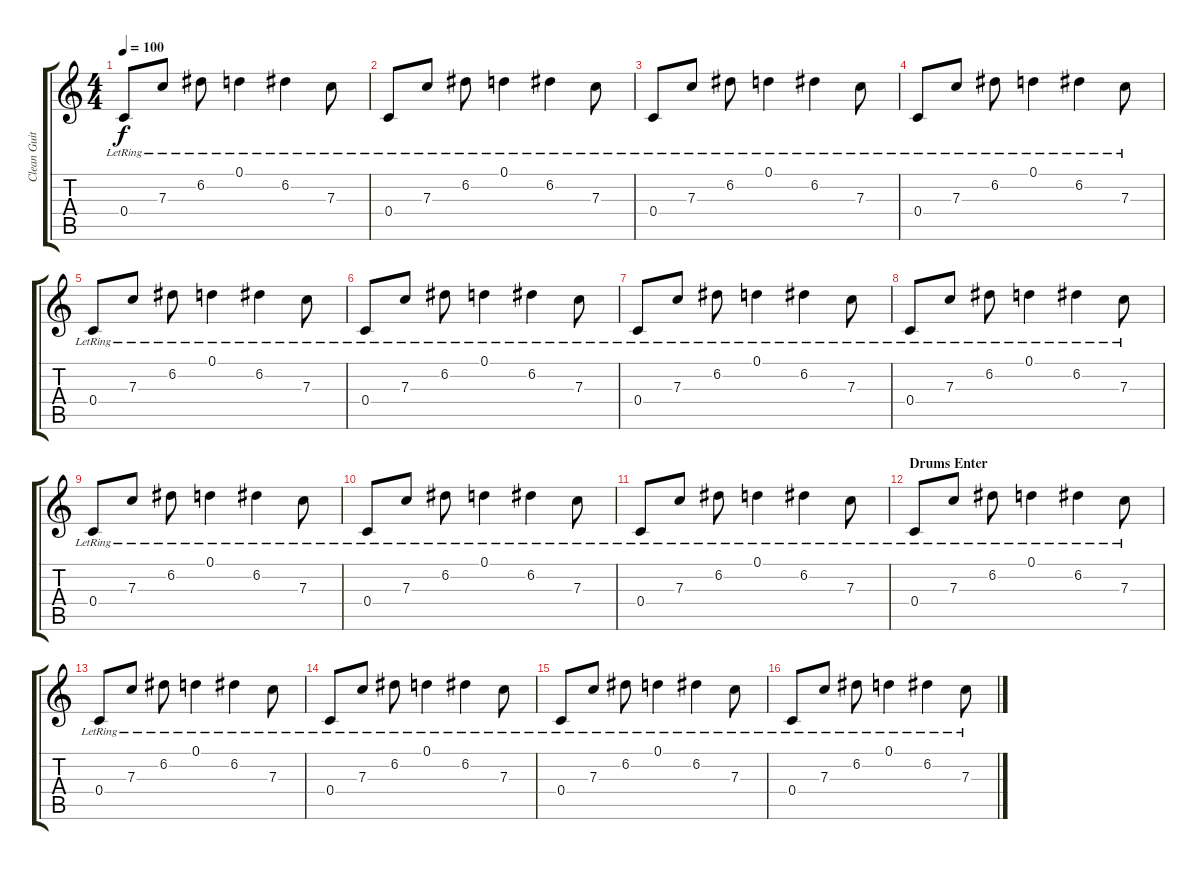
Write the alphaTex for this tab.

\track ("Clean Guitar + Fills" "Clean Guit") {instrument acousticguitarsteel}
\staff {score tabs}
\tuning (D4 A3 F3 C3 G2 D2) {hide}
\ts (4 4)
\tempo 100
\clef g2
\ks c
0.4{lr}.8{dy f} 7.3{lr}.8 6.2{lr}.8 0.1{lr}.4 6.2{lr}.4 7.3{lr}.8 |
0.4{lr}.8 7.3{lr}.8 6.2{lr}.8 0.1{lr}.4 6.2{lr}.4 7.3{lr}.8 |
0.4{lr}.8 7.3{lr}.8 6.2{lr}.8 0.1{lr}.4 6.2{lr}.4 7.3{lr}.8 |
0.4{lr}.8 7.3{lr}.8 6.2{lr}.8 0.1{lr}.4 6.2{lr}.4 7.3{lr}.8 |
0.4{lr}.8 7.3{lr}.8 6.2{lr}.8 0.1{lr}.4 6.2{lr}.4 7.3{lr}.8 |
0.4{lr}.8 7.3{lr}.8 6.2{lr}.8 0.1{lr}.4 6.2{lr}.4 7.3{lr}.8 |
0.4{lr}.8 7.3{lr}.8 6.2{lr}.8 0.1{lr}.4 6.2{lr}.4 7.3{lr}.8 |
0.4{lr}.8 7.3{lr}.8 6.2{lr}.8 0.1{lr}.4 6.2{lr}.4 7.3{lr}.8 |
0.4{lr}.8 7.3{lr}.8 6.2{lr}.8 0.1{lr}.4 6.2{lr}.4 7.3{lr}.8 |
0.4{lr}.8 7.3{lr}.8 6.2{lr}.8 0.1{lr}.4 6.2{lr}.4 7.3{lr}.8 |
0.4{lr}.8 7.3{lr}.8 6.2{lr}.8 0.1{lr}.4 6.2{lr}.4 7.3{lr}.8 |
\section ("" "Drums Enter")
0.4{lr}.8{volume 10} 7.3{lr}.8 6.2{lr}.8 0.1{lr}.4 6.2{lr}.4 7.3{lr}.8 |
0.4{lr}.8 7.3{lr}.8 6.2{lr}.8 0.1{lr}.4 6.2{lr}.4 7.3{lr}.8 |
0.4{lr}.8 7.3{lr}.8 6.2{lr}.8 0.1{lr}.4 6.2{lr}.4 7.3{lr}.8 |
0.4{lr}.8 7.3{lr}.8 6.2{lr}.8 0.1{lr}.4 6.2{lr}.4 7.3{lr}.8 |
0.4{lr}.8 7.3{lr}.8 6.2{lr}.8 0.1{lr}.4 6.2{lr}.4 7.3{lr}.8
